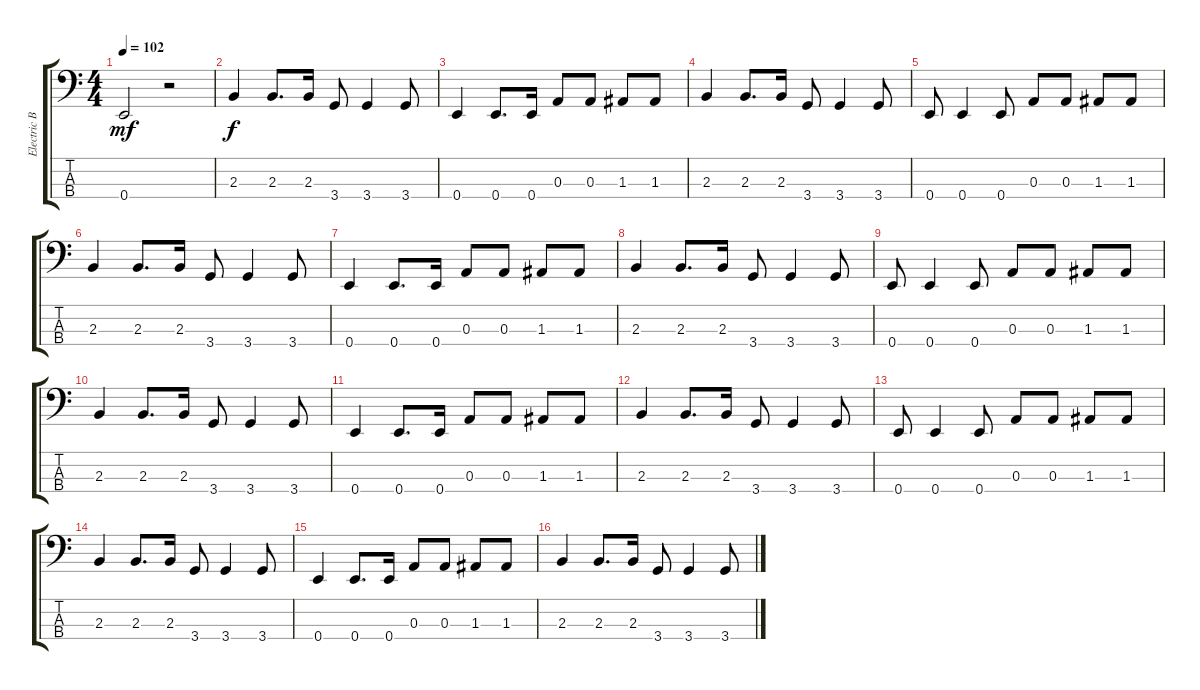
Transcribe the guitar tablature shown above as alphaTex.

\track ("Electric Bass" "Electric B") {instrument electricbassfinger}
\staff {score tabs}
\tuning (G2 D2 A1 E1) {hide}
\ts (4 4)
\tempo 102
\clef f4
\ks c
0.4.2{dy mf} r.2 |
2.3.4{dy f} 2.3.8{d} 2.3.16 3.4.8 3.4.4 3.4.8 |
0.4.4 0.4.8{d} 0.4.16 0.3.8 0.3.8 1.3.8 1.3.8 |
2.3.4 2.3.8{d} 2.3.16 3.4.8 3.4.4 3.4.8 |
0.4.8 0.4.4 0.4.8 0.3.8 0.3.8 1.3.8 1.3.8 |
2.3.4 2.3.8{d} 2.3.16 3.4.8 3.4.4 3.4.8 |
0.4.4 0.4.8{d} 0.4.16 0.3.8 0.3.8 1.3.8 1.3.8 |
2.3.4 2.3.8{d} 2.3.16 3.4.8 3.4.4 3.4.8 |
0.4.8 0.4.4 0.4.8 0.3.8 0.3.8 1.3.8 1.3.8 |
2.3.4 2.3.8{d} 2.3.16 3.4.8 3.4.4 3.4.8 |
0.4.4 0.4.8{d} 0.4.16 0.3.8 0.3.8 1.3.8 1.3.8 |
2.3.4 2.3.8{d} 2.3.16 3.4.8 3.4.4 3.4.8 |
0.4.8 0.4.4 0.4.8 0.3.8 0.3.8 1.3.8 1.3.8 |
2.3.4 2.3.8{d} 2.3.16 3.4.8 3.4.4 3.4.8 |
0.4.4 0.4.8{d} 0.4.16 0.3.8 0.3.8 1.3.8 1.3.8 |
2.3.4 2.3.8{d} 2.3.16 3.4.8 3.4.4 3.4.8
